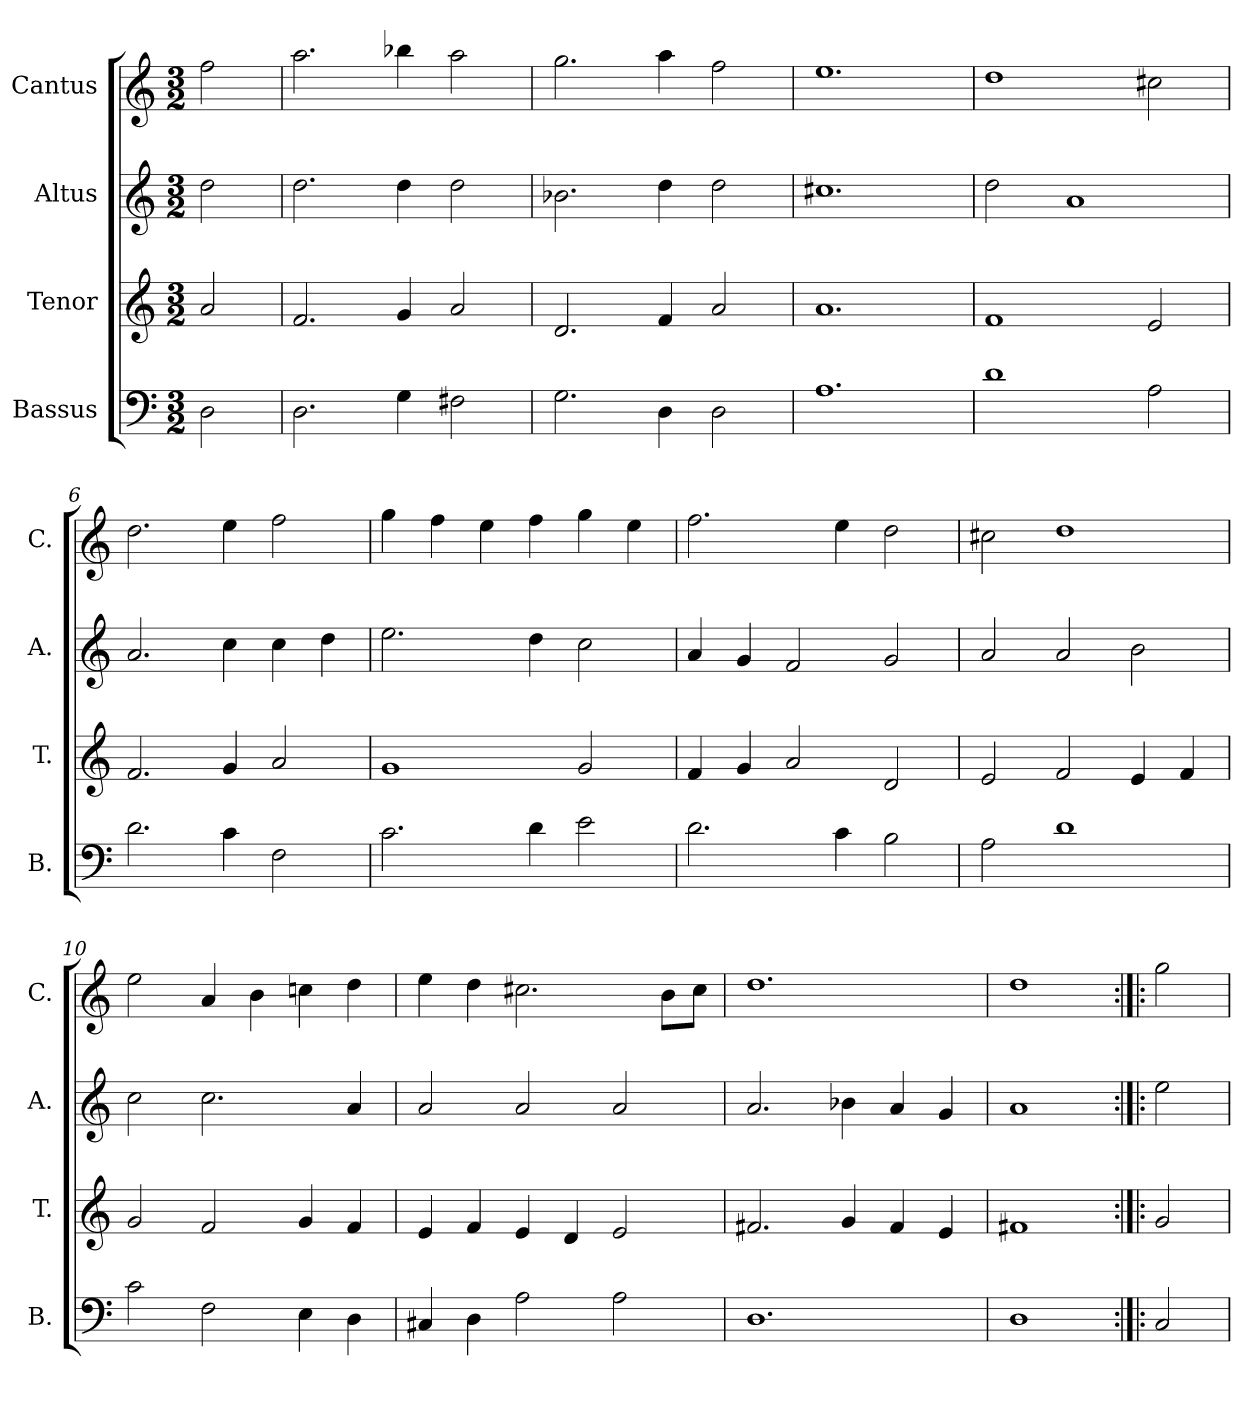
**kern	**kern	**kern	**kern
*part4	*part3	*part2	*part1
*staff4	*staff3	*staff2	*staff1
*I"Bassus	*I"Tenor	*I"Altus	*I"Cantus
*I'B.	*I'T.	*I'A.	*I'C.
*clefF4	*clefG2	*clefG2	*clefG2
*k[]	*k[]	*k[]	*k[]
*M3/2	*M3/2	*M3/2	*M3/2
=1	=1	=1	=1
2D\	2a/	2dd\	2ff\
=2	=2	=2	=2
2.D\	2.f/	2.dd\	2.aa\
4G\	4g/	4dd\	4bb-X\
2F#X\	2a/	2dd\	2aa\
=3	=3	=3	=3
2.G\	2.d/	2.b-X\	2.gg\
4D\	4f/	4dd\	4aa\
2D\	2a/	2dd\	2ff\
=4	=4	=4	=4
1.A	1.a	1.cc#X	1.ee
=5	=5	=5	=5
1d	1f	2dd\	1dd
.	.	1a	.
2A\	2e/	.	2cc#X\
=6	=6	=6	=6
2.d\	2.f/	2.a/	2.dd\
4c\	4g/	4cc\	4ee\
2F\	2a/	4cc\	2ff\
.	.	4dd\	.
=7	=7	=7	=7
2.c\	1g	2.ee\	4gg\
.	.	.	4ff\
.	.	.	4ee\
4d\	.	4dd\	4ff\
2e\	2g/	2cc\	4gg\
.	.	.	4ee\
=8	=8	=8	=8
2.d\	4f/	4a/	2.ff\
.	4g/	4g/	.
.	2a/	2f/	.
4c\	.	.	4ee\
2B\	2d/	2g/	2dd\
=9	=9	=9	=9
2A\	2e/	2a/	2cc#X\
1d	2f/	2a/	1dd
.	4e/	2b\	.
.	4f/	.	.
=10	=10	=10	=10
2c\	2g/	2cc\	2ee\
2F\	2f/	2.cc\	4a/
.	.	.	4b\
4E\	4g/	.	4ccn\
4D\	4f/	4a/	4dd\
=11	=11	=11	=11
4C#X/	4e/	2a/	4ee\
4D\	4f/	.	4dd\
2A\	4e/	2a/	2.cc#X\
.	4d/	.	.
2A\	2e/	2a/	.
.	.	.	8b\L
.	.	.	8cc#\J
=12	=12	=12	=12
1.D	2.f#X/	2.a/	1.dd
.	4g/	4b-X\	.
.	4f#/	4a/	.
.	4e/	4g/	.
=13	=13	=13	=13
1D	1f#X	1a	1dd
=14:|!|:	=14:|!|:	=14:|!|:	=14:|!|:
2C/	2g/	2ee\	2gg\
=	=	=	=
*-	*-	*-	*-
